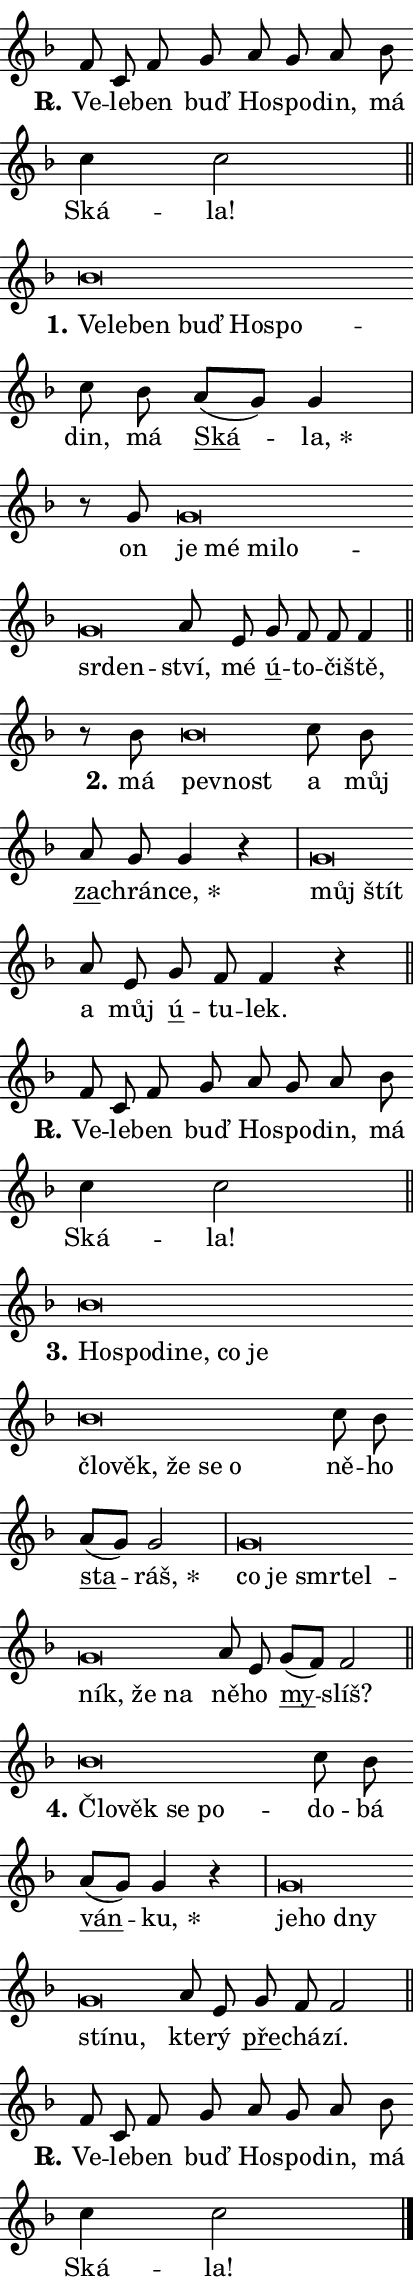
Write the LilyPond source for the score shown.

\version "2.24.0"
\header { tagline = "" }
\paper {
  indent = 0\cm
  top-margin = 0\cm
  right-margin = 0\cm
  bottom-margin = 0\cm
  left-margin = 0\cm
  paper-width = 7\cm
  page-breaking = #ly:one-page-breaking
  system-system-spacing.basic-distance = #11
  score-system-spacing.basic-distance = #11
  ragged-last = ##f
}


%% Author: Thomas Morley
%% https://lists.gnu.org/archive/html/lilypond-user/2020-05/msg00002.html
#(define (line-position grob)
"Returns position of @var[grob} in current system:
   @code{'start}, if at first time-step
   @code{'end}, if at last time-step
   @code{'middle} otherwise
"
  (let* ((col (ly:item-get-column grob))
         (ln (ly:grob-object col 'left-neighbor))
         (rn (ly:grob-object col 'right-neighbor))
         (col-to-check-left (if (ly:grob? ln) ln col))
         (col-to-check-right (if (ly:grob? rn) rn col))
         (break-dir-left
           (and
             (ly:grob-property col-to-check-left 'non-musical #f)
             (ly:item-break-dir col-to-check-left)))
         (break-dir-right
           (and
             (ly:grob-property col-to-check-right 'non-musical #f)
             (ly:item-break-dir col-to-check-right))))
        (cond ((eqv? 1 break-dir-left) 'start)
              ((eqv? -1 break-dir-right) 'end)
              (else 'middle))))

#(define (tranparent-at-line-position vctor)
  (lambda (grob)
  "Relying on @code{line-position} select the relevant enry from @var{vctor}.
Used to determine transparency,"
    (case (line-position grob)
      ((end) (not (vector-ref vctor 0)))
      ((middle) (not (vector-ref vctor 1)))
      ((start) (not (vector-ref vctor 2))))))

noteHeadBreakVisibility =
#(define-music-function (break-visibility)(vector?)
"Makes @code{NoteHead}s transparent relying on @var{break-visibility}"
#{
  \override NoteHead.transparent =
    #(tranparent-at-line-position break-visibility)
#})

#(define delete-ledgers-for-transparent-note-heads
  (lambda (grob)
    "Reads whether a @code{NoteHead} is transparent.
If so this @code{NoteHead} is removed from @code{'note-heads} from
@var{grob}, which is supposed to be @code{LedgerLineSpanner}.
As a result ledgers are not printed for this @code{NoteHead}"
    (let* ((nhds-array (ly:grob-object grob 'note-heads))
           (nhds-list
             (if (ly:grob-array? nhds-array)
                 (ly:grob-array->list nhds-array)
                 '()))
           ;; Relies on the transparent-property being done before
           ;; Staff.LedgerLineSpanner.after-line-breaking is executed.
           ;; This is fragile ...
           (to-keep
             (remove
               (lambda (nhd)
                 (ly:grob-property nhd 'transparent #f))
               nhds-list)))
      ;; TODO find a better method to iterate over grob-arrays, similiar
      ;; to filter/remove etc for lists
      ;; For now rebuilt from scratch
      (set! (ly:grob-object grob 'note-heads)  '())
      (for-each
        (lambda (nhd)
          (ly:pointer-group-interface::add-grob grob 'note-heads nhd))
        to-keep))))

hideNotes = {
  \noteHeadBreakVisibility #begin-of-line-visible
}
unHideNotes = {
  \noteHeadBreakVisibility #all-visible
}

% work-around for resetting accidentals
% https://lilypond.org/doc/v2.23/Documentation/notation/displaying-rhythms#unmetered-music
cadenzaMeasure = {
  \cadenzaOff
  \partial 1024 s1024
  \cadenzaOn
}

#(define-markup-command (accent layout props text) (markup?)
  "Underline accented syllable"
  (interpret-markup layout props
    #{\markup \override #'(offset . 4.3) \underline { #text }#}))

responsum = \markup \concat {
  "R" \hspace #-1.05 \path #0.1 #'((moveto 0 0.07) (lineto 0.9 0.8)) \hspace #0.05 "."
}

\layout {
    \context {
        \Staff
        \remove "Time_signature_engraver"
        \override LedgerLineSpanner.after-line-breaking = #delete-ledgers-for-transparent-note-heads
    }
    \context {
        \Voice {
            \override NoteHead.output-attributes = #'((class . "notehead"))
            \override Hairpin.height = #0.55
        }
    }
    \context {
        \Lyrics {
            \override StanzaNumber.output-attributes = #'((class . "stanzanumber"))
            \override LyricSpace.minimum-distance = #0.9
            \override LyricText.font-name = #"TeX Gyre Schola"
            \override LyricText.font-size = 1
            \override StanzaNumber.font-name = #"TeX Gyre Schola Bold"
            \override StanzaNumber.font-size = 1
        }
    }
}

% magnetic-lyrics.ily
%
%   written by
%     Jean Abou Samra <jean@abou-samra.fr>
%     Werner Lemberg <wl@gnu.org>
%
%   adapted by
%     Jiri Hon <jiri.hon@gmail.com>
%
% Version 2022-Apr-15

% https://www.mail-archive.com/lilypond-user@gnu.org/msg149350.html

#(define (Left_hyphen_pointer_engraver context)
   "Collect syllable-hyphen-syllable occurrences in lyrics and store
them in properties.  This engraver only looks to the left.  For
example, if the lyrics input is @code{foo -- bar}, it does the
following.

@itemize @bullet
@item
Set the @code{text} property of the @code{LyricHyphen} grob between
@q{foo} and @q{bar} to @code{foo}.

@item
Set the @code{left-hyphen} property of the @code{LyricText} grob with
text @q{foo} to the @code{LyricHyphen} grob between @q{foo} and
@q{bar}.
@end itemize

Use this auxiliary engraver in combination with the
@code{lyric-@/text::@/apply-@/magnetic-@/offset!} hook."
   (let ((hyphen #f)
         (text #f))
     (make-engraver
      (acknowledgers
       ((lyric-syllable-interface engraver grob source-engraver)
        (set! text grob)))
      (end-acknowledgers
       ((lyric-hyphen-interface engraver grob source-engraver)
        ;(when (not (grob::has-interface grob 'lyric-space-interface))
          (set! hyphen grob)));)
      ((stop-translation-timestep engraver)
       (when (and text hyphen)
         (ly:grob-set-object! text 'left-hyphen hyphen))
       (set! text #f)
       (set! hyphen #f)))))

#(define (lyric-text::apply-magnetic-offset! grob)
   "If the space between two syllables is less than the value in
property @code{LyricText@/.details@/.squash-threshold}, move the right
syllable to the left so that it gets concatenated with the left
syllable.

Use this function as a hook for
@code{LyricText@/.after-@/line-@/breaking} if the
@code{Left_@/hyphen_@/pointer_@/engraver} is active."
   (let ((hyphen (ly:grob-object grob 'left-hyphen #f)))
     (when hyphen
       (let ((left-text (ly:spanner-bound hyphen LEFT)))
         (when (grob::has-interface left-text 'lyric-syllable-interface)
           (let* ((common (ly:grob-common-refpoint grob left-text X))
                  (this-x-ext (ly:grob-extent grob common X))
                  (left-x-ext
                   (begin
                     ;; Trigger magnetism for left-text.
                     (ly:grob-property left-text 'after-line-breaking)
                     (ly:grob-extent left-text common X)))
                  ;; `delta` is the gap width between two syllables.
                  (delta (- (interval-start this-x-ext)
                            (interval-end left-x-ext)))
                  (details (ly:grob-property grob 'details))
                  (threshold (assoc-get 'squash-threshold details 0.2)))
             (when (< delta threshold)
               (let* (;; We have to manipulate the input text so that
                      ;; ligatures crossing syllable boundaries are not
                      ;; disabled.  For languages based on the Latin
                      ;; script this is essentially a beautification.
                      ;; However, for non-Western scripts it can be a
                      ;; necessity.
                      (lt (ly:grob-property left-text 'text))
                      (rt (ly:grob-property grob 'text))
                      (is-space (grob::has-interface hyphen 'lyric-space-interface))
                      (space (if is-space " " ""))
                      (space-markup (grob-interpret-markup grob " "))
                      (space-size (interval-length (ly:stencil-extent space-markup X)))
                      (extra-delta (if is-space space-size 0))
                      ;; Append new syllable.
                      (ltrt-space (if (and (string? lt) (string? rt))
                                (string-append lt space rt)
                                (make-concat-markup (list lt space rt))))
                      ;; Right-align `ltrt` to the right side.
                      (ltrt-space-markup (grob-interpret-markup
                               grob
                               (make-translate-markup
                                (cons (interval-length this-x-ext) 0)
                                (make-right-align-markup ltrt-space)))))
                 (begin
                   ;; Don't print `left-text`.
                   (ly:grob-set-property! left-text 'stencil #f)
                   ;; Set text and stencil (which holds all collected
                   ;; syllables so far) and shift it to the left.
                   (ly:grob-set-property! grob 'text ltrt-space)
                   (ly:grob-set-property! grob 'stencil ltrt-space-markup)
                   (ly:grob-translate-axis! grob (- (- delta extra-delta)) X))))))))))


#(define (lyric-hyphen::displace-bounds-first grob)
   ;; Make very sure this callback isn't triggered too early.
   (let ((left (ly:spanner-bound grob LEFT))
         (right (ly:spanner-bound grob RIGHT)))
     (ly:grob-property left 'after-line-breaking)
     (ly:grob-property right 'after-line-breaking)
     (ly:lyric-hyphen::print grob)))

squashThreshold = #0.4

\layout {
  \context {
    \Lyrics
    \consists #Left_hyphen_pointer_engraver
    \override LyricText.after-line-breaking =
      #lyric-text::apply-magnetic-offset!
    \override LyricHyphen.stencil = #lyric-hyphen::displace-bounds-first
    \override LyricText.details.squash-threshold = \squashThreshold
    \override LyricHyphen.minimum-distance = 0
    \override LyricHyphen.minimum-length = \squashThreshold
  }
}

squash = \override LyricText.details.squash-threshold = 9999
unSquash = \override LyricText.details.squash-threshold = \squashThreshold

left = \override LyricText.self-alignment-X = #LEFT
unLeft = \revert LyricText.self-alignment-X

starOffset = #(lambda (grob) 
                (let ((x_offset (ly:self-alignment-interface::aligned-on-x-parent grob)))
                  (if (= x_offset 0) 0 (+ x_offset 1.2))))

star = #(define-music-function (syllable)(string?)
"Append star separator at the end of a syllable"
#{
  \once \override LyricText.X-offset = #starOffset
  \lyricmode { \markup {
    #syllable
    \override #'((font-name . "TeX Gyre Schola Bold")) \hspace #0.2 \lower #0.65 \larger "*"
  } }
#})

starAccent = #(define-music-function (syllable)(string?)
"Append star separator at the end of a syllable and make accent"
#{
  \once \override LyricText.X-offset = #starOffset
  \lyricmode { \markup {
    \accent #syllable
    \override #'((font-name . "TeX Gyre Schola Bold")) \hspace #0.2 \lower #0.65 \larger "*"
  } }
#})

breath = #(define-music-function (syllable)(string?)
"Append breathing indicator at the end of a syllable"
#{
  \lyricmode { \markup { #syllable "+" } }
#})

optionalBreath = #(define-music-function (syllable)(string?)
"Append optional breathing indicator at the end of a syllable"
#{
  \lyricmode { \markup { #syllable "(+)" } }
#})


\score {
    <<
        \new Voice = "melody" { \cadenzaOn \key f \major \relative { f'8 c f g \bar "" a g a bes \bar "" c4 c2 \cadenzaMeasure \bar "||" \break } }
        \new Lyrics \lyricsto "melody" { \lyricmode { \set stanza = \responsum
Ve -- le -- ben buď Ho -- spo -- din, má Ská -- la! } }
    >>
    \layout {}
}

\score {
    <<
        \new Voice = "melody" { \cadenzaOn \key f \major \relative { bes'\breve*1/16 \hideNotes \breve*1/16 \bar "" \breve*1/16 \bar "" \breve*1/16 \bar "" \breve*1/16 \breve*1/16 \bar "" \unHideNotes c8 bes \bar "" a[( g)] g4 \cadenzaMeasure \bar "|" r8 g8 g\breve*1/16 \hideNotes \breve*1/16 \bar "" \breve*1/16 \bar "" \breve*1/16 \bar "" \breve*1/16 \breve*1/16 \bar "" \unHideNotes a8 e \bar "" g f f f4 \cadenzaMeasure \bar "||" \break } }
        \new Lyrics \lyricsto "melody" { \lyricmode { \set stanza = "1."
\left Ve -- \squash le -- ben buď Ho -- spo -- \unLeft \unSquash din, má \markup \accent Ská -- \star la, on \left je \squash mé mi -- lo -- sr -- den -- \unLeft \unSquash ství, mé \markup \accent ú -- to -- či -- ště, } }
    >>
    \layout {}
}

\score {
    <<
        \new Voice = "melody" { \cadenzaOn \key f \major \relative { r8 bes'8 bes\breve*1/16 \hideNotes \breve*1/16 \bar "" \unHideNotes c8 bes \bar "" a g g4 r \cadenzaMeasure \bar "|" g\breve*1/16 \hideNotes \breve*1/16 \bar "" \unHideNotes a8 e \bar "" g f f4 r \cadenzaMeasure \bar "||" \break } }
        \new Lyrics \lyricsto "melody" { \lyricmode { \set stanza = "2."
má \left pev -- \squash nost \unLeft \unSquash a můj \markup \accent za -- chrán -- \star ce, \left můj \squash štít \unLeft \unSquash a můj \markup \accent ú -- tu -- lek. } }
    >>
    \layout {}
}

\score {
    <<
        \new Voice = "melody" { \cadenzaOn \key f \major \relative { f'8 c f g \bar "" a g a bes \bar "" c4 c2 \cadenzaMeasure \bar "||" \break } }
        \new Lyrics \lyricsto "melody" { \lyricmode { \set stanza = \responsum
Ve -- le -- ben buď Ho -- spo -- din, má Ská -- la! } }
    >>
    \layout {}
}

\score {
    <<
        \new Voice = "melody" { \cadenzaOn \key f \major \relative { bes'\breve*1/16 \hideNotes \breve*1/16 \bar "" \breve*1/16 \bar "" \breve*1/16 \bar "" \breve*1/16 \bar "" \breve*1/16 \bar "" \breve*1/16 \bar "" \breve*1/16 \bar "" \breve*1/16 \bar "" \breve*1/16 \breve*1/16 \bar "" \unHideNotes c8 bes \bar "" a[( g)] g2 \cadenzaMeasure \bar "|" g\breve*1/16 \hideNotes \breve*1/16 \bar "" \breve*1/16 \bar "" \breve*1/16 \bar "" \breve*1/16 \bar "" \breve*1/16 \breve*1/16 \bar "" \unHideNotes a8 e \bar "" g[( f)] f2 \cadenzaMeasure \bar "||" \break } }
        \new Lyrics \lyricsto "melody" { \lyricmode { \set stanza = "3."
\left Ho -- \squash spo -- di -- ne, co je člo -- věk, že se o \unLeft \unSquash ně -- ho \markup \accent sta -- \star ráš, \left co \squash je smr -- tel -- ník, že na \unLeft \unSquash ně -- ho \markup \accent my -- slíš? } }
    >>
    \layout {}
}

\score {
    <<
        \new Voice = "melody" { \cadenzaOn \key f \major \relative { bes'\breve*1/16 \hideNotes \breve*1/16 \bar "" \breve*1/16 \breve*1/16 \bar "" \unHideNotes c8 bes \bar "" a[( g)] g4 r \cadenzaMeasure \bar "|" g\breve*1/16 \hideNotes \breve*1/16 \bar "" \breve*1/16 \bar "" \breve*1/16 \breve*1/16 \bar "" \unHideNotes a8 e \bar "" g f f2 \cadenzaMeasure \bar "||" \break } }
        \new Lyrics \lyricsto "melody" { \lyricmode { \set stanza = "4."
\left Člo -- \squash věk se po -- \unLeft \unSquash do -- bá \markup \accent ván -- \star ku, \left je -- \squash ho dny stí -- nu, \unLeft \unSquash kte -- rý \markup \accent pře -- chá -- zí. } }
    >>
    \layout {}
}

\score {
    <<
        \new Voice = "melody" { \cadenzaOn \key f \major \relative { f'8 c f g \bar "" a g a bes \bar "" c4 c2 \cadenzaMeasure \bar "||" \break } \bar "|." }
        \new Lyrics \lyricsto "melody" { \lyricmode { \set stanza = \responsum
Ve -- le -- ben buď Ho -- spo -- din, má Ská -- la! } }
    >>
    \layout {}
}
